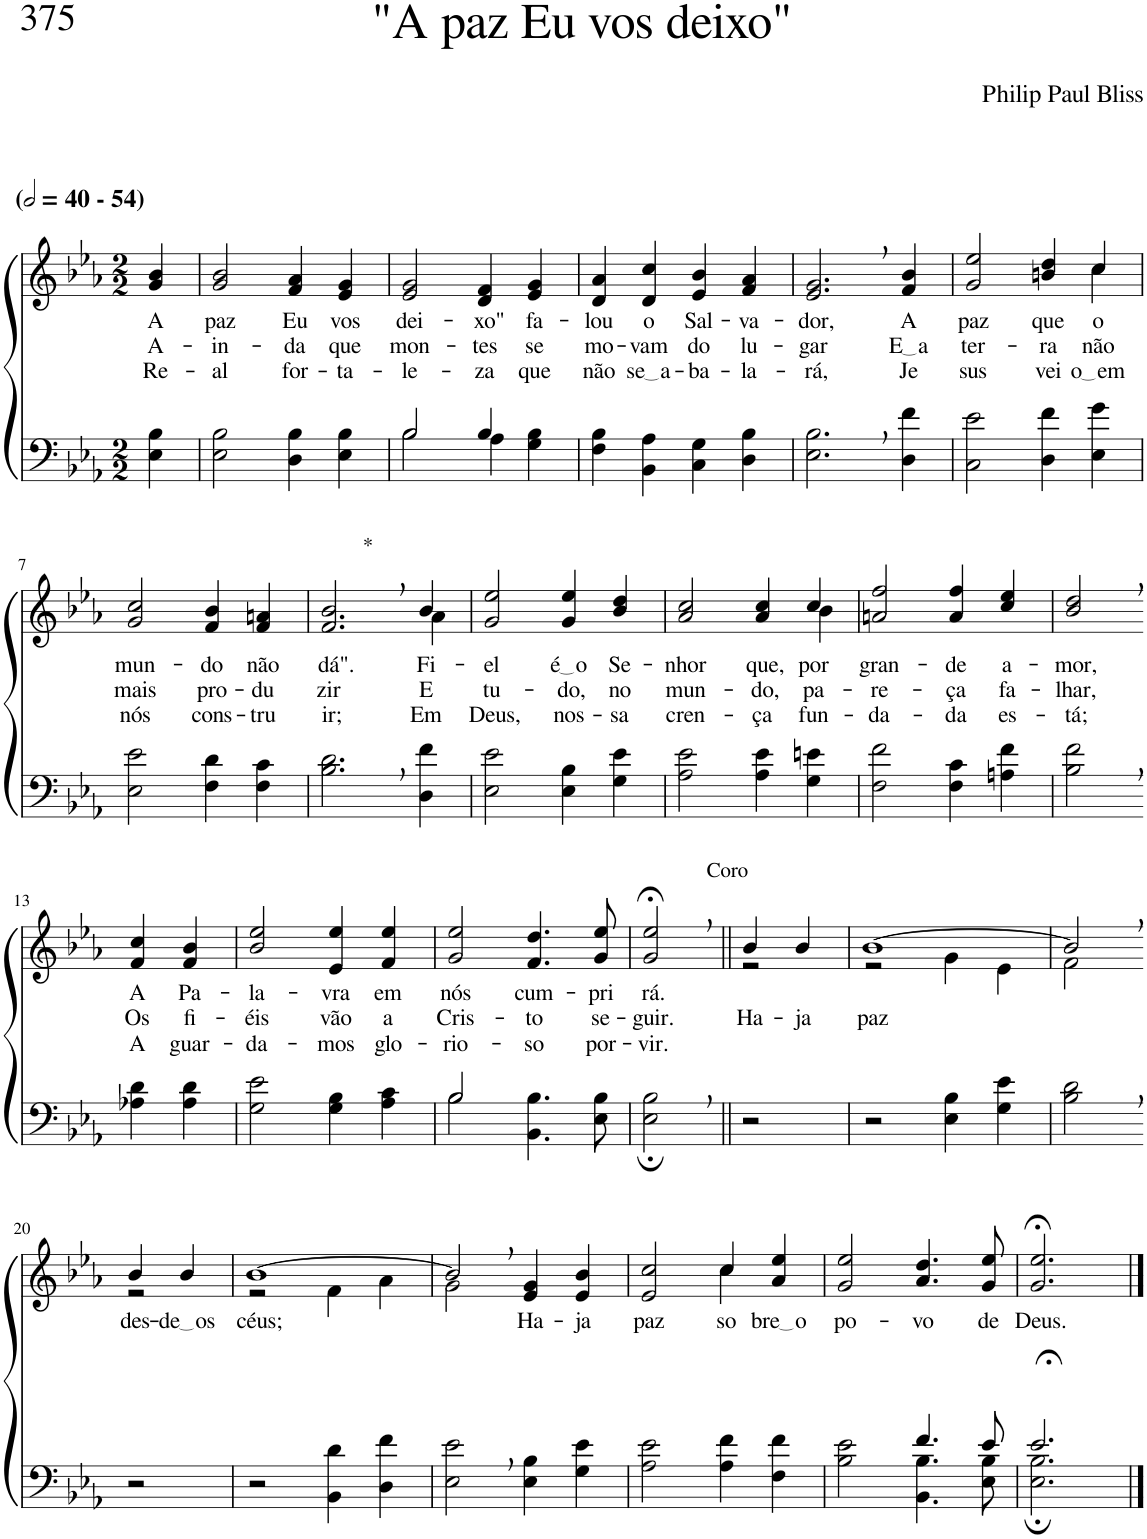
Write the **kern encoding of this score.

**kern	**kern	**text	**text	**text
*part2	*part1	*part1	*part1	*part1
*staff2	*staff1	*staff1	*staff1	*staff1
*I"Parte III e IV	*I"Parte I e II	*	*	*
*clefF4	*clefG2	*	*	*
*Trd2c3	*Trd2c3	*	*	*
*k[b-e-a-]	*k[b-e-a-]	*	*	*
*M2/2	*M2/2	*	*	*
*MM80	*MM80	*	*	*
=1	=1	=1	=1	=1
!	!LO:TX:a:B:t=(	!	!	!
!	!LO:TX:a:B:t=- 54)	!	!	!
!	!	!LO:LY:b	!LO:LY:b	!LO:LY:b
4E-\ 4B-\	4g/ 4b-/	A	A-	Re-
=2	=2	=2	=2	=2
!	!	!LO:LY:b	!LO:LY:b	!LO:LY:b
2E-\ 2B-\	2g/ 2b-/	paz	-in-	-al
!	!	!LO:LY:b	!LO:LY:b	!LO:LY:b
4D\ 4B-\	4f/ 4a-/	Eu	-da	for-
!	!	!LO:LY:b	!LO:LY:b	!LO:LY:b
4E-\ 4B-\	4e-/ 4g/	vos	que	-ta-
=3	=3	=3	=3	=3
*^	*	*	*	*
!	!	!	!LO:LY:b	!LO:LY:b	!LO:LY:b
2B-/	2B-\	2e-/ 2g/	dei-	mon-	-le-
!	!	!	!LO:LY:b	!LO:LY:b	!LO:LY:b
4B-/	4A-\	4d/ 4f/	-xo"	-tes	-za
!	!	!	!LO:LY:b	!LO:LY:b	!LO:LY:b
4ryy	4G\ 4B-\	4e-/ 4g/	fa-	se	que
=4	=4	=4	=4	=4	=4
!	!	!	!LO:LY:b	!LO:LY:b	!LO:LY:b
*v	*v	*	*	*	*
4F\ 4B-\	4d/ 4a-/	-lou	mo-	não
!	!	!LO:LY:b	!LO:LY:b	!LO:LY:b
4BB-\ 4A-\	4d/ 4cc/	o	-vam	se a
!	!	!LO:LY:b	!LO:LY:b	!LO:LY:b
4C\ 4G\	4e-/ 4b-/	Sal-	do	-ba-
!	!	!LO:LY:b	!LO:LY:b	!LO:LY:b
4D\ 4B-\	4f/ 4a-/	-va-	lu-	-la-
=5	=5	=5	=5	=5
!	!	!LO:LY:b	!LO:LY:b	!LO:LY:b
2.E-\, 2.B-\,	2.e-/, 2.g/,	-dor,	-gar	-rá,
!	!	!LO:LY:b	!LO:LY:b	!LO:LY:b
4D\ 4f\	4f/ 4b-/	A	E a	Je-
=6	=6	=6	=6	=6
*	*^	*	*	*
!	!	!	!LO:LY:b	!LO:LY:b	!LO:LY:b
2C\ 2e-\	2.ryy	2g/ 2ee-/	paz	ter-	-sus
!	!	!	!LO:LY:b	!LO:LY:b	!LO:LY:b
4D\ 4f\	.	4bn/ 4dd/	que	-ra	vei-
!	!	!	!LO:LY:b	!LO:LY:b	!LO:LY:b
4E-\ 4g\	4cc\	4cc/	o	não	o em
!!LO:LB:g=z
=7	=7	=7	=7	=7	=7
!	!	!	!LO:LY:b	!LO:LY:b	!LO:LY:b
*	*v	*v	*	*	*
2E-\ 2e-\	2g/ 2cc/	mun-	mais	nós
!	!	!LO:LY:b	!LO:LY:b	!LO:LY:b
4F\ 4d\	4f/ 4b-/	-do	pro-	cons-
!	!	!LO:LY:b	!LO:LY:b	!LO:LY:b
4F\ 4c\	4f/ 4an/	não	-du-	-tru-
=8	=8	=8	=8	=8
*	*^	*	*	*
!	!LO:TX:a:t=*	!	!	!	!
!	!	!	!LO:LY:b	!LO:LY:b	!LO:LY:b
2.B-\, 2.d\,	2.ryy	2.f/ 2.b-/	dá".	-zir	-ir;
!	!	!	!LO:LY:b	!LO:LY:b	!LO:LY:b
4D\ 4f\	4a-\	4b-/	Fi-	E	-Em
=9	=9	=9	=9	=9	=9
!	!	!	!LO:LY:b	!LO:LY:b	!LO:LY:b
*	*v	*v	*	*	*
2E-\ 2e-\	2g/ 2ee-/	-el	tu-	Deus,
!	!	!LO:LY:b	!LO:LY:b	!LO:LY:b
4E-\ 4B-\	4g/ 4ee-/	é o	-do,	nos-
!	!	!LO:LY:b	!LO:LY:b	!LO:LY:b
4G\ 4e-\	4b-/ 4dd/	Se-	no	-sa
=10	=10	=10	=10	=10
!	!	!LO:LY:b	!LO:LY:b	!LO:LY:b
*	*^	*	*	*
2A-\ 2e-\	2a-/ 2cc/	2.ryy	-nhor	mun-	cren-
!	!	!	!LO:LY:b	!LO:LY:b	!LO:LY:b
4A-\ 4e-\	4a-/ 4cc/	.	que,	-do,	-ça
!	!	!	!LO:LY:b	!LO:LY:b	!LO:LY:b
4G\ 4en\	4cc/	4b-\	por	pa-	fun-
=11	=11	=11	=11	=11	=11
!	!	!	!LO:LY:b	!LO:LY:b	!LO:LY:b
*	*v	*v	*	*	*
2F\ 2f\	2an/ 2ff/	gran-	-re-	-da-
!	!	!LO:LY:b	!LO:LY:b	!LO:LY:b
4F\ 4c\	4a/ 4ff/	-de	-ça	-da
!	!	!LO:LY:b	!LO:LY:b	!LO:LY:b
4An\ 4f\	4cc/ 4ee-/	a-	fa-	es-
=12	=12	=12	=12	=12
!	!	!LO:LY:b	!LO:LY:b	!LO:LY:b
2B-\, 2f\,	2b-/, 2dd/,	-mor,	-lhar,	-tá;
!!LO:LB:g=z
=13-	=13-	=13-	=13-	=13-
!	!	!LO:LY:b	!LO:LY:b	!LO:LY:b
4A-X\ 4d\	4f/ 4cc/	A	Os	A
!	!	!LO:LY:b	!LO:LY:b	!LO:LY:b
4A-\ 4d\	4f/ 4b-/	Pa-	fi-	guar-
=14	=14	=14	=14	=14
!	!	!LO:LY:b	!LO:LY:b	!LO:LY:b
2G\ 2e-\	2b-/ 2ee-/	-la-	-éis	-da-
!	!	!LO:LY:b	!LO:LY:b	!LO:LY:b
4G\ 4B-\	4e-/ 4ee-/	-vra	vão	-mos
!	!	!LO:LY:b	!LO:LY:b	!LO:LY:b
4A-\ 4c\	4f/ 4ee-/	em	a	glo-
=15	=15	=15	=15	=15
*^	*	*	*	*
!	!	!	!LO:LY:b	!LO:LY:b	!LO:LY:b
2B-/	2B-\	2g/ 2ee-/	nós	Cris-	-rio-
!	!	!	!LO:LY:b	!LO:LY:b	!LO:LY:b
2ryy	4.BB-\ 4.B-\	4.f/ 4.dd/	cum-	-to	-so
!	!	!	!LO:LY:b	!LO:LY:b	!LO:LY:b
.	8E-\ 8B-\	8g/ 8ee-/	-pri	se-	por-
=16	=16	=16	=16	=16	=16
!	!	!	!LO:LY:b	!LO:LY:b	!LO:LY:b
*v	*v	*	*	*	*
2E-\;, 2B-\;,	2g/;<, 2ee-/;<,	rá.	-guir.	-vir.
=17||	=17||	=17||	=17||	=17||
!	!LO:TX:a:t=Coro	!	!	!
!	!	!	!LO:LY:b	!
*	*^	*	*	*
2r	4b-/	2r	.	Ha-	.
!	!	!	!	!LO:LY:b	!
.	4b-/	.	.	-ja	.
=18	=18	=18	=18	=18	=18
!	!	!	!	!LO:LY:b	!
2r	[1b-	2r	.	paz	.
4E-\ 4B-\	.	4g\	.	.	.
4G\ 4e-\	.	4e-\	.	.	.
=19	=19	=19	=19	=19	=19
2B-\, 2d\,	2b-,/]	2f\	.	.	.
!!LO:LB:g=z	!!
=20-	=20-	=20-	=20-	=20-	=20-
!	!	!	!LO:LY:b	!	!
2r	4b-/	2r	des-	.	.
!	!	!	!LO:LY:b	!	!
.	4b-/	.	de os	.	.
=21	=21	=21	=21	=21	=21
!	!	!	!LO:LY:b	!	!
2r	[1b-	2r	céus;	.	.
4BB-\ 4d\	.	4f\	.	.	.
4D\ 4f\	.	4a-\	.	.	.
=22	=22	=22	=22	=22	=22
2E-\, 2e-\,	2b-,/]	2g\	.	.	.
!	!	!	!LO:LY:b	!	!
4E-\ 4B-\	4e-/ 4g/	2ryy	Ha-	.	.
!	!	!	!LO:LY:b	!	!
4G\ 4e-\	4e-/ 4b-/	.	-ja	.	.
=23	=23	=23	=23	=23	=23
!	!	!	!LO:LY:b	!	!
2A-\ 2e-\	2ryy	2e-/ 2cc/	paz	.	.
!	!	!	!LO:LY:b	!	!
4A-\ 4f\	4cc\	4cc/	so-	.	.
!	!	!	!LO:LY:b	!	!
4F\ 4f\	4ryy	4a-/ 4ee-/	bre o	.	.
=24	=24	=24	=24	=24	=24
*^	*	*	*	*	*
!	!	!	!	!LO:LY:b	!	!
*	*	*v	*v	*	*	*
2ryy	2B-\ 2e-\	2g/ 2ee-/	po-	.	.
!	!	!	!LO:LY:b	!	!
4.f/	4.BB-\ 4.B-\	4.a-/ 4.dd/	-vo	.	.
!	!	!	!LO:LY:b	!	!
8e-/	8E-\ 8B-\	8g/ 8ee-/	de	.	.
=25	=25	=25	=25	=25	=25
!	!	!	!LO:LY:b	!	!
2.e-;</	2.E-\; 2.B-\;	2.g/;< 2.ee-/;<	Deus.	.	.
*v	*v	*	*	*	*
==	==	==	==	==
*-	*-	*-	*-	*-
